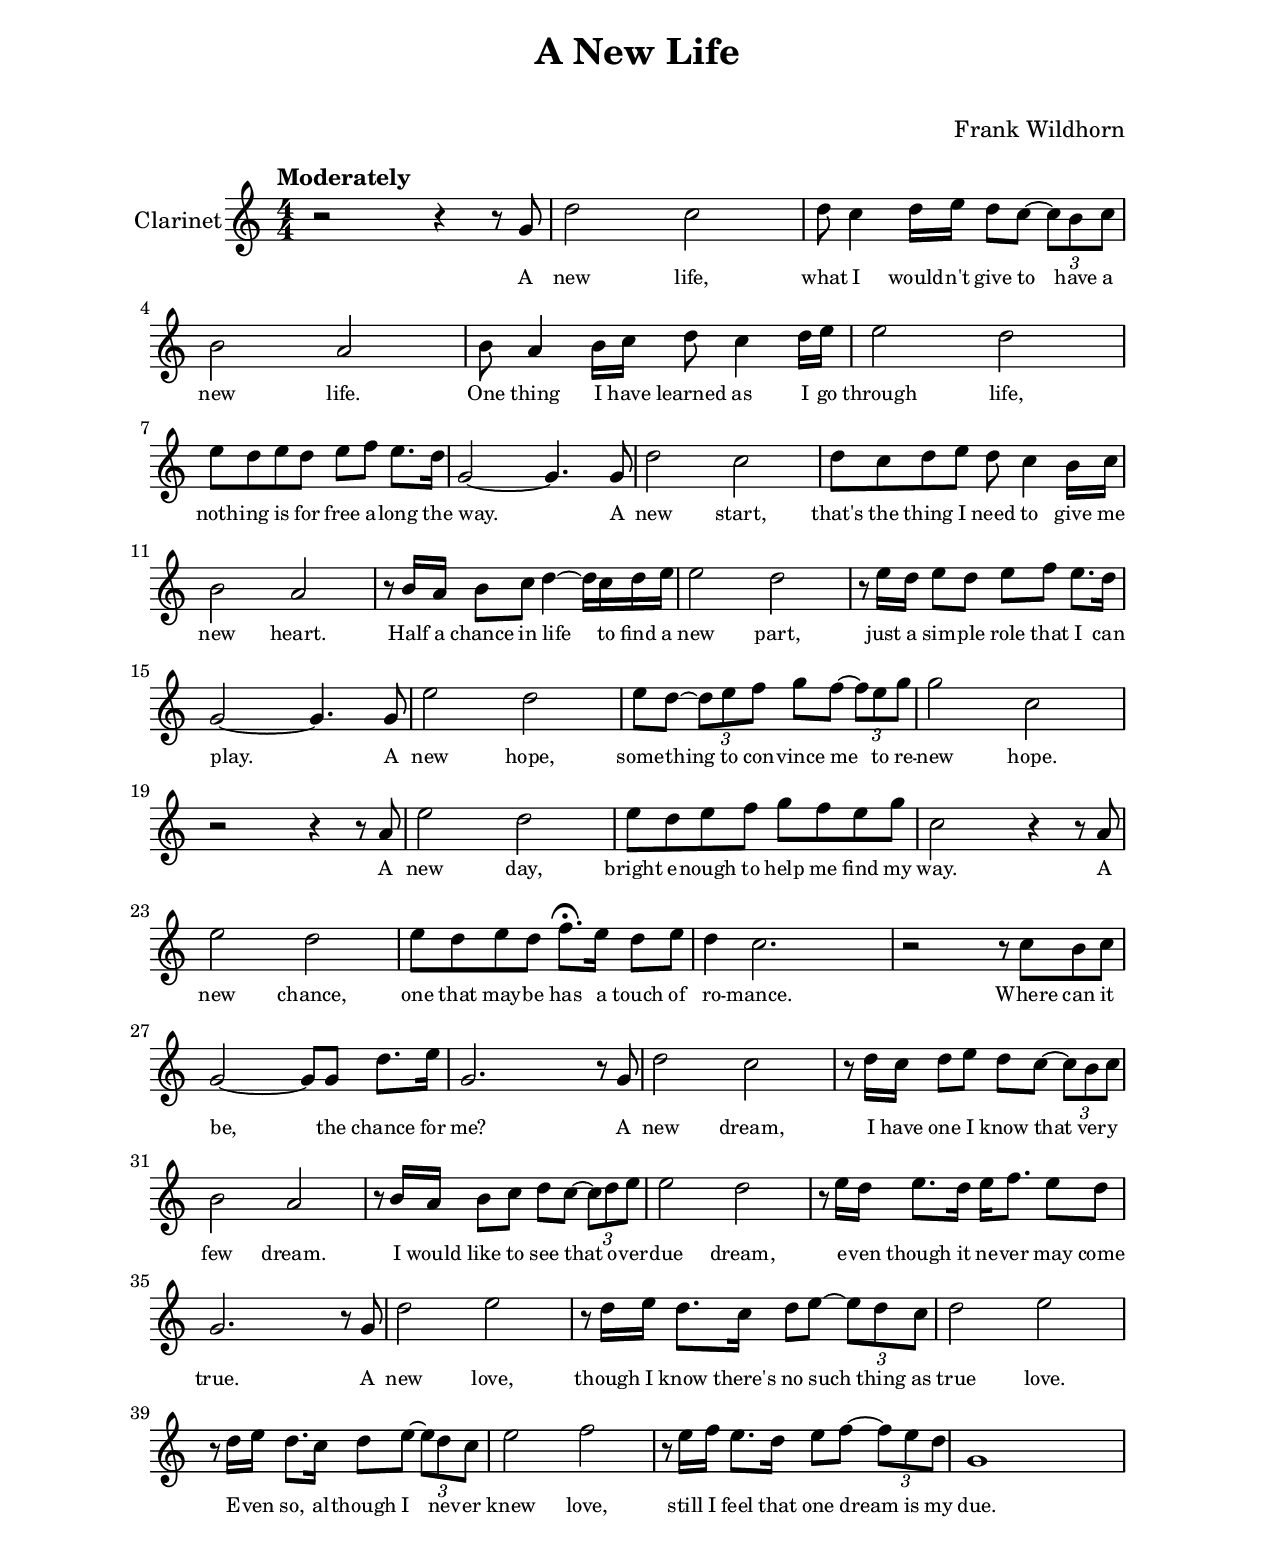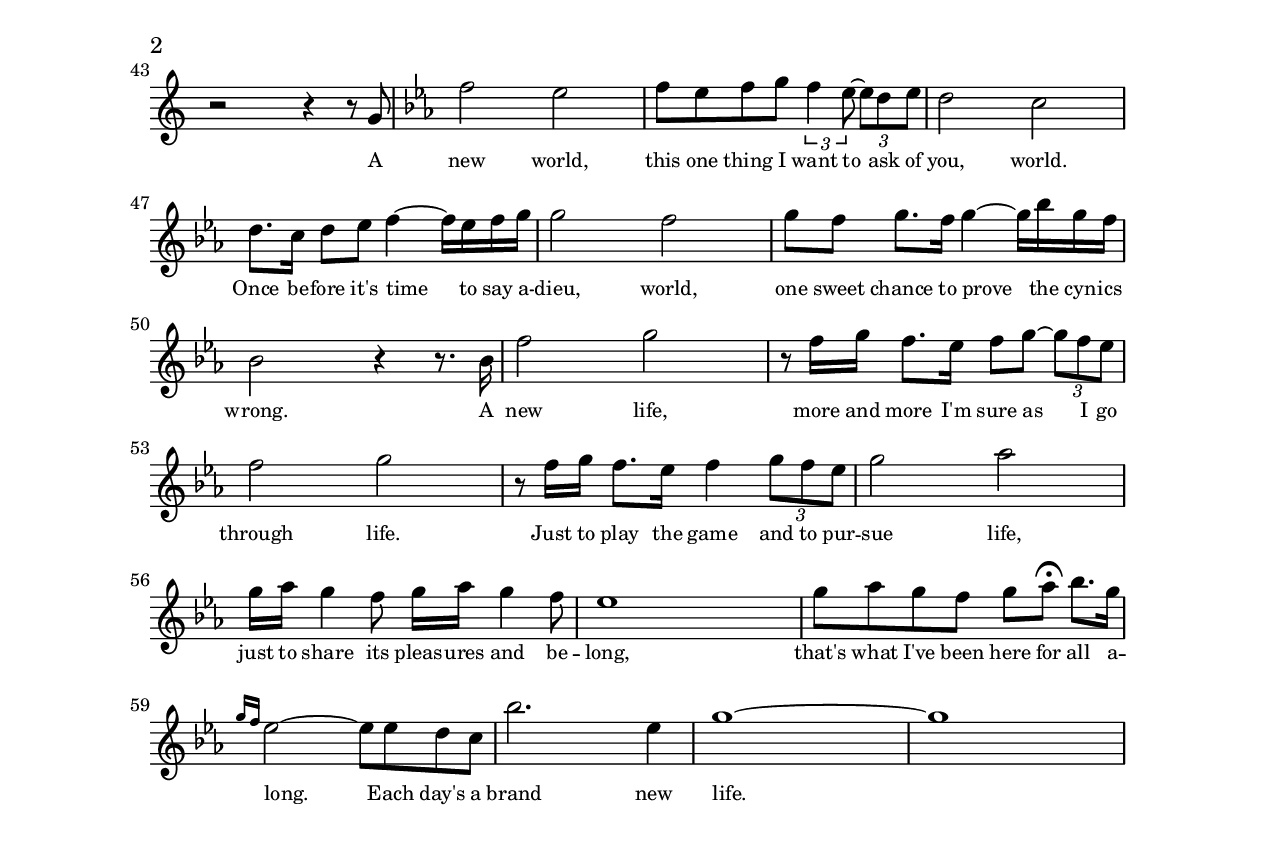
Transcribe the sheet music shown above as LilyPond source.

\include "globals.ly"

\header {
  title = "A New Life"
  composer = "Frank Wildhorn"
}

melody = \relative c' {
    \tempo Moderately
    \time 4/4
    \key cs \minor

    r2 r4 r8 b | fs'2 e | fs8 e4 fs16 gs fs8 e~ \tuplet 3/2 { e ds e } | ds2 cs |
    ds8 cs4 ds16 e fs8 e4 fs16 gs | gs2 fs2 | gs8 fs gs fs gs a gs8. fs16 | b,2~ b4. b8 |
    fs'2 e | fs8 e fs gs fs e4 ds16 e | ds2 cs | r8 ds16 cs ds8 e fs4~ fs16 e fs gs |
    gs2 fs2 | r8 gs16 fs gs8 fs gs a gs8. fs16 | b,2~ b4. b8 | gs'2 fs |
    gs8 fs~ \tuplet 3/2 { fs gs a } b8 a~ \tuplet 3/2 { a gs b } | b2 e, | r2 r4 r8 cs8 |
    gs'2 fs | gs8 fs gs a b a gs b | e,2 r4 r8 cs8 | gs'2 fs |
    gs8 fs gs fs a8. \fermata gs16 fs8 gs | fs4 e2. | r2 r8 e8 ds e | b2~ b8 b fs'8. gs16 |
    b,2. r8 b8 | fs'2 e | r8 fs16 e fs8 gs fs e~ \tuplet 3/2 { e ds e } | ds2 cs |
    r8 ds16 cs ds8 e fs e~ \tuplet 3/2 { e fs gs } | gs2 fs | r8 gs16 fs gs8. fs16 gs16 a8. gs8 fs | b,2. r8 b8 |
    fs'2 gs | r8 fs16 gs fs8. e16 fs8 gs~ \tuplet 3/2 { gs fs e } | fs2 gs |
    r8 fs16 gs fs8. e16 fs8 gs~ \tuplet 3/2 { gs fs e } | gs2 a | r8 gs16 a gs8. fs16 gs8 a~ \tuplet 3/2 { a gs fs } |
    b,1 | r2 r4 r8 b8 | \key e \minor a'2 g | a8 g a b \tuplet 3/2 { a4 g8~ } \tuplet 3/2 { g fs g } |
    fs2 e | fs8. e16 fs8 g a4~ a16 g a b | b2 a | b8 a b8. a16 b4~ b16 d b a |
    d,2 r4 r8. d16 | a'2 b | r8 a16 b a8. g16 a8 b8~ \tuplet 3/2 { b a g } | a2 b |
    r8 a16 b a8. g16 a4 \tuplet 3/2 { b8 a g } | b2 c | b16 c b4 a8 b16 c b4 a8 | g1 |
    b8 c b a b c \fermata d8. b16 | \grace { b16 a } g2~ g8 g fs e | d'2. g,4 | b1~ |
    b |
}

words = \lyricmode {
    A new life, what I would -- n't give to have a new life.
    One thing I have learned as I go through life,
    noth -- ing is for free a -- long the way.
    A new start, that's the thing I need to give me new heart.
    Half a chance in life to find a new part,
    just a sim -- ple role that I can play.
    A new hope, some -- thing to con -- vince me to re -- new hope.
    A new day, bright e -- nough to help me find my way.
    A new chance, one that may -- be has a touch of ro -- mance.
    Where can it be, the chance for me?
    A new dream, I have one I know that ver -- y few dream.
    I would like to see that o -- ver -- due dream,
    e -- ven though it ne -- ver may come true.
    A new love, though I know there's no such thing as true love.
    E -- ven so, al -- though I nev -- er knew love,
    still I feel that one dream is my due.
    A new world, this one thing I want to ask of you, world.
    Once be -- fore it's time to say a -- dieu, world,
    one sweet chance to prove the cyn -- ics wrong.
    A new life, more and more I'm sure as I go through life.
    Just to play the game and to pur -- sue life,
    just to share its pleas -- ures and be -- long,
    that's what I've been here for all a -- long.
    Each day's a brand new life.
}

\book {
    \score {
        \new Staff \with {
            instrumentName = "Clarinet"
        } {
            \numericTimeSignature
            \transpose bf gf' \melody

            \addlyrics {
                \set fontSize = #-2
                \words
            }
        }
    }
}

